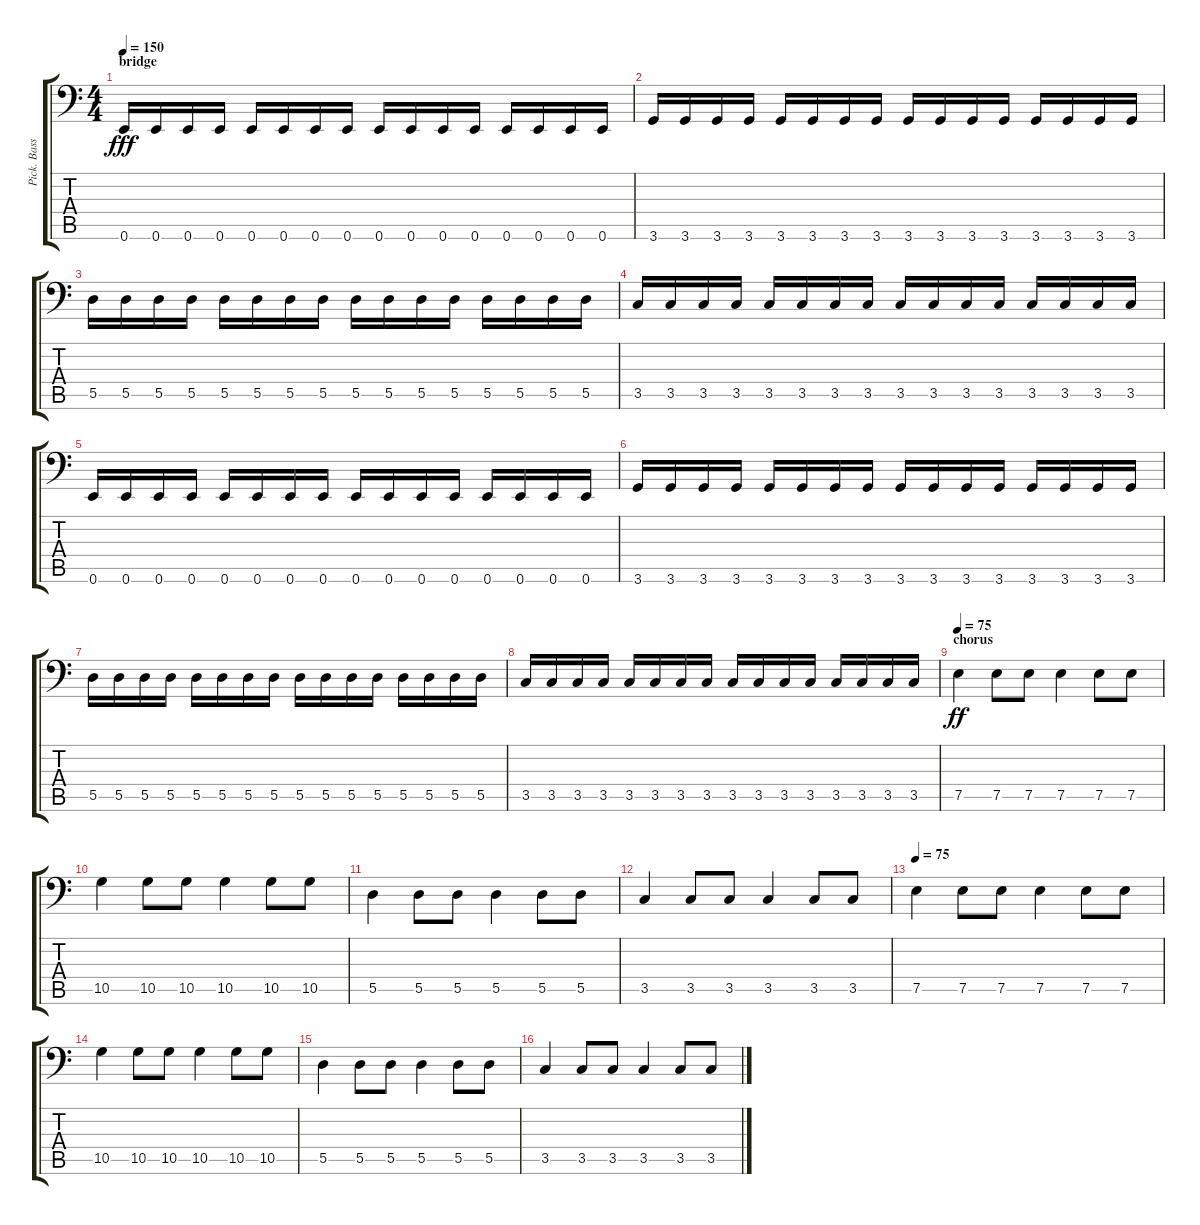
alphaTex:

\track ("Pick. Bass" "Pick. Bass") {instrument electricbasspick}
\staff {score tabs}
\tuning (E3 B2 G2 D2 A1 E1) {hide}
\ts (4 4)
\section ("" "bridge")
\tempo 150
\clef f4
\ks c
0.6.16{dy fff} 0.6.16 0.6.16 0.6.16 0.6.16 0.6.16 0.6.16 0.6.16 0.6.16 0.6.16 0.6.16 0.6.16 0.6.16 0.6.16 0.6.16 0.6.16 |
3.6.16 3.6.16 3.6.16 3.6.16 3.6.16 3.6.16 3.6.16 3.6.16 3.6.16 3.6.16 3.6.16 3.6.16 3.6.16 3.6.16 3.6.16 3.6.16 |
5.5.16 5.5.16 5.5.16 5.5.16 5.5.16 5.5.16 5.5.16 5.5.16 5.5.16 5.5.16 5.5.16 5.5.16 5.5.16 5.5.16 5.5.16 5.5.16 |
3.5.16 3.5.16 3.5.16 3.5.16 3.5.16 3.5.16 3.5.16 3.5.16 3.5.16 3.5.16 3.5.16 3.5.16 3.5.16 3.5.16 3.5.16 3.5.16 |
0.6.16 0.6.16 0.6.16 0.6.16 0.6.16 0.6.16 0.6.16 0.6.16 0.6.16 0.6.16 0.6.16 0.6.16 0.6.16 0.6.16 0.6.16 0.6.16 |
3.6.16 3.6.16 3.6.16 3.6.16 3.6.16 3.6.16 3.6.16 3.6.16 3.6.16 3.6.16 3.6.16 3.6.16 3.6.16 3.6.16 3.6.16 3.6.16 |
5.5.16 5.5.16 5.5.16 5.5.16 5.5.16 5.5.16 5.5.16 5.5.16 5.5.16 5.5.16 5.5.16 5.5.16 5.5.16 5.5.16 5.5.16 5.5.16 |
3.5.16 3.5.16 3.5.16 3.5.16 3.5.16 3.5.16 3.5.16 3.5.16 3.5.16 3.5.16 3.5.16 3.5.16 3.5.16 3.5.16 3.5.16 3.5.16 |
\section ("" "chorus")
\tempo 75
7.5.4{dy ff instrument electricbassfinger} 7.5.8 7.5.8 7.5.4 7.5.8 7.5.8 |
10.5.4 10.5.8 10.5.8 10.5.4 10.5.8 10.5.8 |
5.5.4 5.5.8 5.5.8 5.5.4 5.5.8 5.5.8 |
3.5.4 3.5.8 3.5.8 3.5.4 3.5.8 3.5.8 |
\tempo 75
7.5.4{instrument electricbassfinger} 7.5.8 7.5.8 7.5.4 7.5.8 7.5.8 |
10.5.4 10.5.8 10.5.8 10.5.4 10.5.8 10.5.8 |
5.5.4 5.5.8 5.5.8 5.5.4 5.5.8 5.5.8 |
3.5.4 3.5.8 3.5.8 3.5.4 3.5.8 3.5.8
